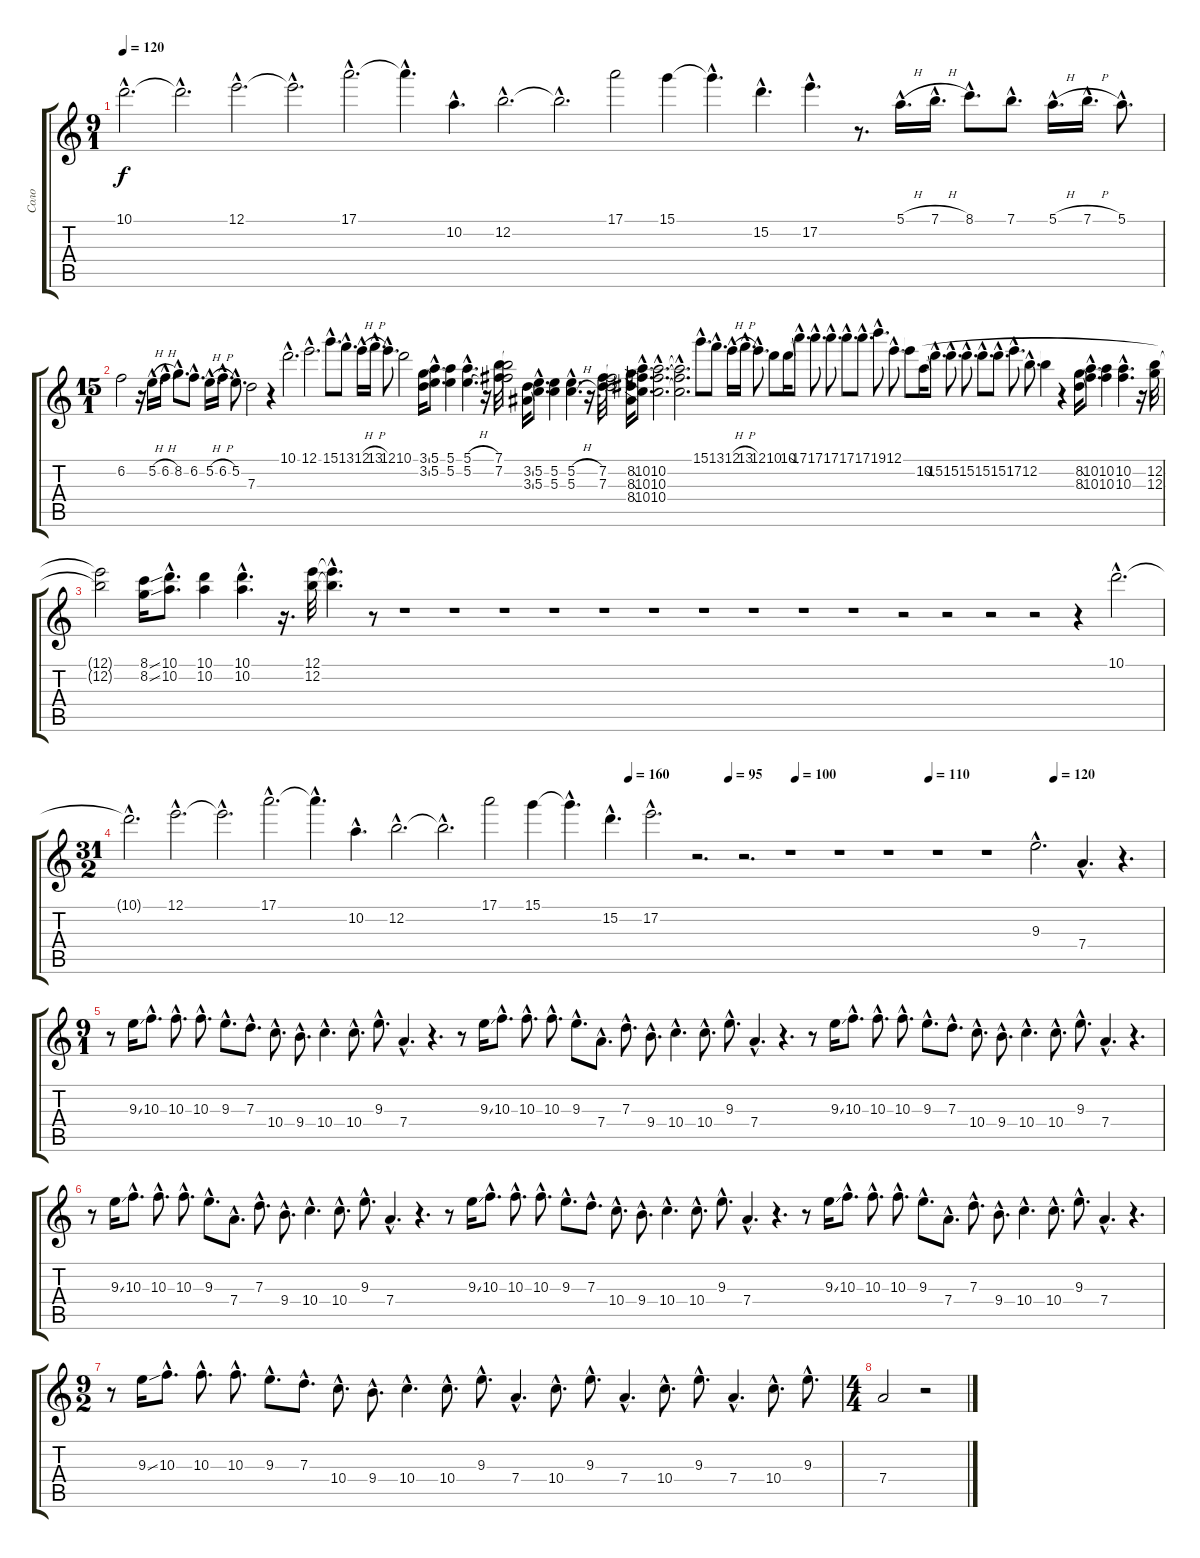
\track ("Соло" "Соло") {instrument distortionguitar}
\staff {score tabs}
\tuning (E4 B3 G3 D3 A2 E2) {hide}
\ts (9 1)
\tempo 120
\clef g2
\ks c
10.1{hac}.2{d dy f} 10.1{hac t}.2{d} 12.1{hac}.2{d} 12.1{hac t}.2{d} 17.1{hac}.2{d} 17.1{hac t}.4{d} 10.2{hac}.4{d} 12.2{hac}.2{d} 12.2{hac t}.2{d} 17.1.2 15.1.4 15.1{hac t}.4{d} 15.2{hac}.4{d} 17.2{hac}.4{d} r.8{d} 5.1{h hac}.16{d} 7.1{h hac}.16{d} 8.1{hac}.8{d} 7.1{hac}.8{d} 5.1{h hac}.16{d} 7.1{h hac}.16{d} 5.1{hac}.8{d} |
\ts (15 1)
6.2.2 r.16 5.2{h hac}.16{d} 6.2{h hac}.16{d} 8.2{hac}.8{d} 6.2{hac}.8{d} 5.2{h hac}.16{d} 6.2{h hac}.16{d} 5.2{hac}.8{d} 7.3.2 r.4 10.1{hac}.2{d} 12.1{hac}.2{d} 15.1{hac}.8{d} 13.1{hac}.8{d} 12.1{h hac}.16{d} 13.1{h hac}.16{d} 12.1{hac}.8{d} 10.1.2 (3.1{ss} 3.2{ss}).16 (5.1{hac} 5.2{hac}).8{d} (5.1 5.2).4 (5.1{h hac} 5.2{h hac}).4{d} r.16{d} (7.1 7.2).32 (7.1{t} 7.2{t}).2 (3.2{ss} 3.3{ss}).16 (5.2{hac} 5.3{hac}).8{d} (5.2 5.3).4 (5.2{h hac} 5.3{h hac}).4{d} r.16{d} (7.2 7.3).32 (7.2{t} 7.3{t}).2 (8.2{ss} 8.3{ss} 8.4{ss}).16 (10.2{hac} 10.3{hac} 10.4{hac}).8{d} (10.2{hac} 10.3{hac} 10.4{hac}).2{d} (10.2{hac t} 10.3{hac t} 10.4{hac t}).2{d} 15.1{hac}.8{d} 13.1{hac}.8{d} 12.1{h hac}.16{d} 13.1{h hac}.16{d} 12.1{hac}.8{d} 10.1.8 10.1{ss}.16 17.1{hac}.8{d} 17.1{hac}.8{d} 17.1{hac}.8{d} 17.1{hac}.8{d} 17.1{hac}.8{d} 19.1{hac}.8{d} 12.1{hac}.8{d} 12.1{t}.8 10.2{ss}.16 15.2{hac}.8{d} 15.2{hac}.8{d} 15.2{hac}.8{d} 15.2{hac}.8{d} 15.2{hac}.8{d} 17.2{hac}.8{d} 12.2{hac}.8{d} 12.2{t}.4 r.4 (8.2{ss} 8.3{ss}).16 (10.2{hac} 10.3{hac}).8{d} (10.2 10.3).4 (10.2{hac} 10.3{hac}).4{d} r.16{d} (12.2 12.3).32 |
(12.1{t} 12.2{t}).2 (8.1{ss} 8.2{ss}).16 (10.1{hac} 10.2{hac}).8{d} (10.1 10.2).4 (10.1{hac} 10.2{hac}).4{d} r.16{d} (12.1 12.2).32 (12.1{hac t} 12.2{hac t}).4{d} r.8 r.1 r.1 r.1 r.1 r.1 r.1 r.1 r.1 r.1 r.1 r.2 r.2 r.2 r.2 r.4 10.1{hac}.2{d} |
\ts (31 2)
\tempo (160 0.4838709677419355)
\tempo (95 0.5806451612903226)
\tempo (100 0.6451612903225806)
\tempo (110 0.7741935483870968)
\tempo (120 0.8951612903225806)
10.1{hac t}.2{d} 12.1{hac}.2{d} 12.1{hac t}.2{d} 17.1{hac}.2{d} 17.1{hac t}.4{d} 10.2{hac}.4{d} 12.2{hac}.2{d} 12.2{hac t}.2{d} 17.1.2 15.1.4 15.1{hac t}.4{d} 15.2{hac}.4{d} 17.2{hac}.2{d} r.2{d} r.2{d} r.1 r.1 r.1 r.1 r.1 9.3{hac}.2{d} 7.4{hac}.4{d} r.4{d} |
\ts (9 1)
r.8 9.3{ss}.16 10.3{hac}.8{d} 10.3{hac}.8{d} 10.3{hac}.8{d} 9.3{hac}.8{d} 7.3{hac}.8{d} 10.4{hac}.8{d} 9.4{hac}.8{d} 10.4{hac}.4{d} 10.4{hac}.8{d} 9.3{hac}.8{d} 7.4{hac}.4{d} r.4{d} r.8 9.3{ss}.16 10.3{hac}.8{d} 10.3{hac}.8{d} 10.3{hac}.8{d} 9.3{hac}.8{d} 7.4{hac}.8{d} 7.3{hac}.8{d} 9.4{hac}.8{d} 10.4{hac}.4{d} 10.4{hac}.8{d} 9.3{hac}.8{d} 7.4{hac}.4{d} r.4{d} r.8 9.3{ss}.16 10.3{hac}.8{d} 10.3{hac}.8{d} 10.3{hac}.8{d} 9.3{hac}.8{d} 7.3{hac}.8{d} 10.4{hac}.8{d} 9.4{hac}.8{d} 10.4{hac}.4{d} 10.4{hac}.8{d} 9.3{hac}.8{d} 7.4{hac}.4{d} r.4{d} |
r.8 9.3{ss}.16 10.3{hac}.8{d} 10.3{hac}.8{d} 10.3{hac}.8{d} 9.3{hac}.8{d} 7.4{hac}.8{d} 7.3{hac}.8{d} 9.4{hac}.8{d} 10.4{hac}.4{d} 10.4{hac}.8{d} 9.3{hac}.8{d} 7.4{hac}.4{d} r.4{d} r.8 9.3{ss}.16 10.3{hac}.8{d} 10.3{hac}.8{d} 10.3{hac}.8{d} 9.3{hac}.8{d} 7.3{hac}.8{d} 10.4{hac}.8{d} 9.4{hac}.8{d} 10.4{hac}.4{d} 10.4{hac}.8{d} 9.3{hac}.8{d} 7.4{hac}.4{d} r.4{d} r.8 9.3{ss}.16 10.3{hac}.8{d} 10.3{hac}.8{d} 10.3{hac}.8{d} 9.3{hac}.8{d} 7.4{hac}.8{d} 7.3{hac}.8{d} 9.4{hac}.8{d} 10.4{hac}.4{d} 10.4{hac}.8{d} 9.3{hac}.8{d} 7.4{hac}.4{d} r.4{d} |
\ts (9 2)
r.8 9.3{ss}.16 10.3{hac}.8{d} 10.3{hac}.8{d} 10.3{hac}.8{d} 9.3{hac}.8{d} 7.3{hac}.8{d} 10.4{hac}.8{d} 9.4{hac}.8{d} 10.4{hac}.4{d} 10.4{hac}.8{d} 9.3{hac}.8{d} 7.4{hac}.4{d} 10.4{hac}.8{d} 9.3{hac}.8{d} 7.4{hac}.4{d} 10.4{hac}.8{d} 9.3{hac}.8{d} 7.4{hac}.4{d} 10.4{hac}.8{d} 9.3{hac}.8{d} |
\ts (4 4)
7.4.2 r.2
